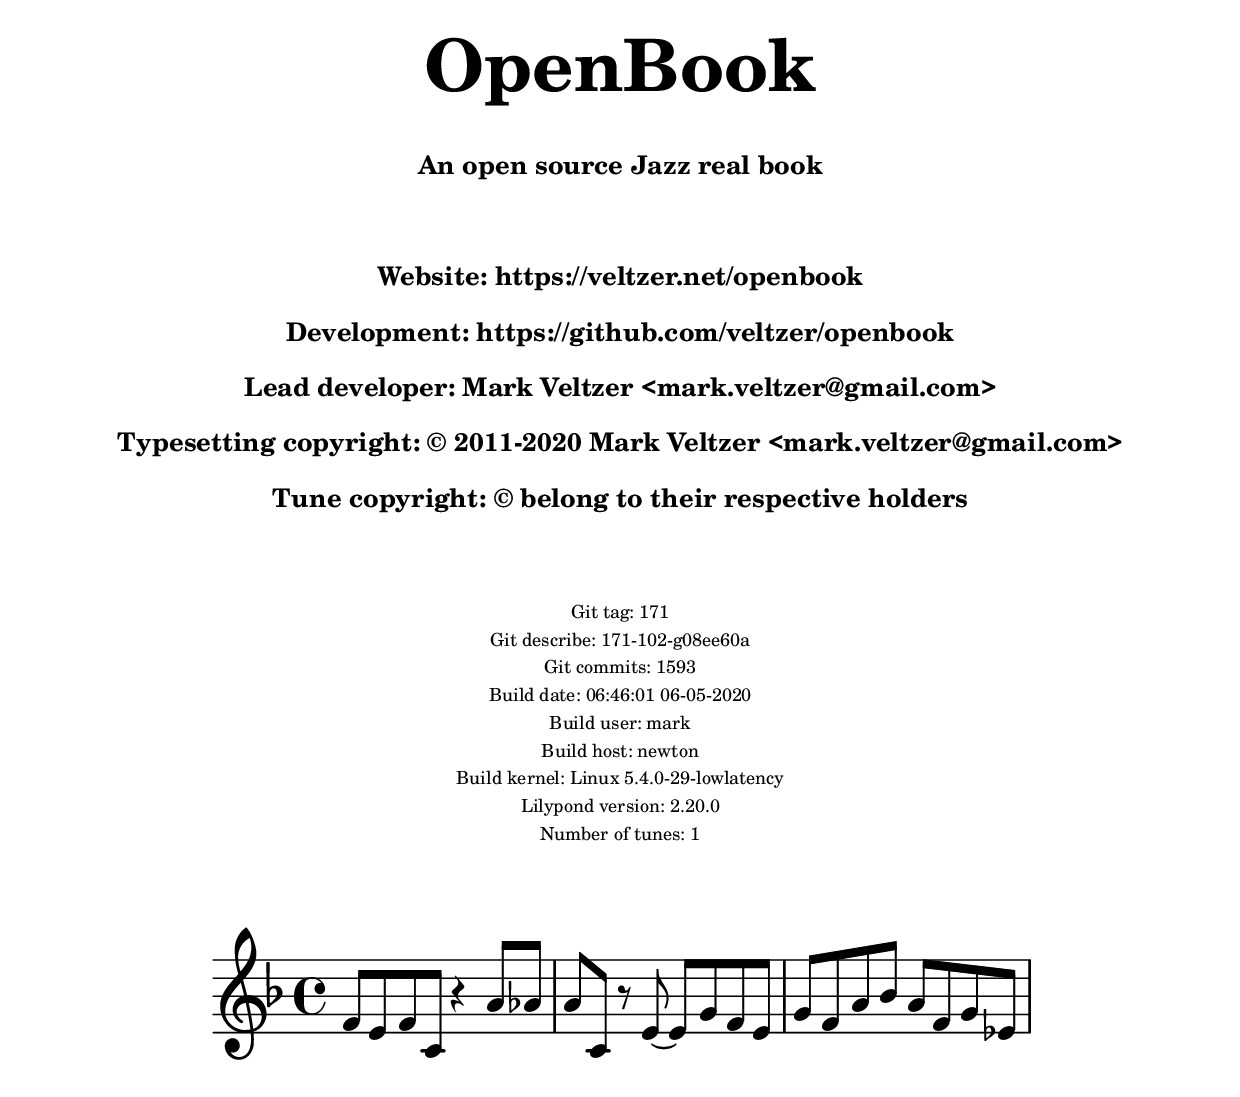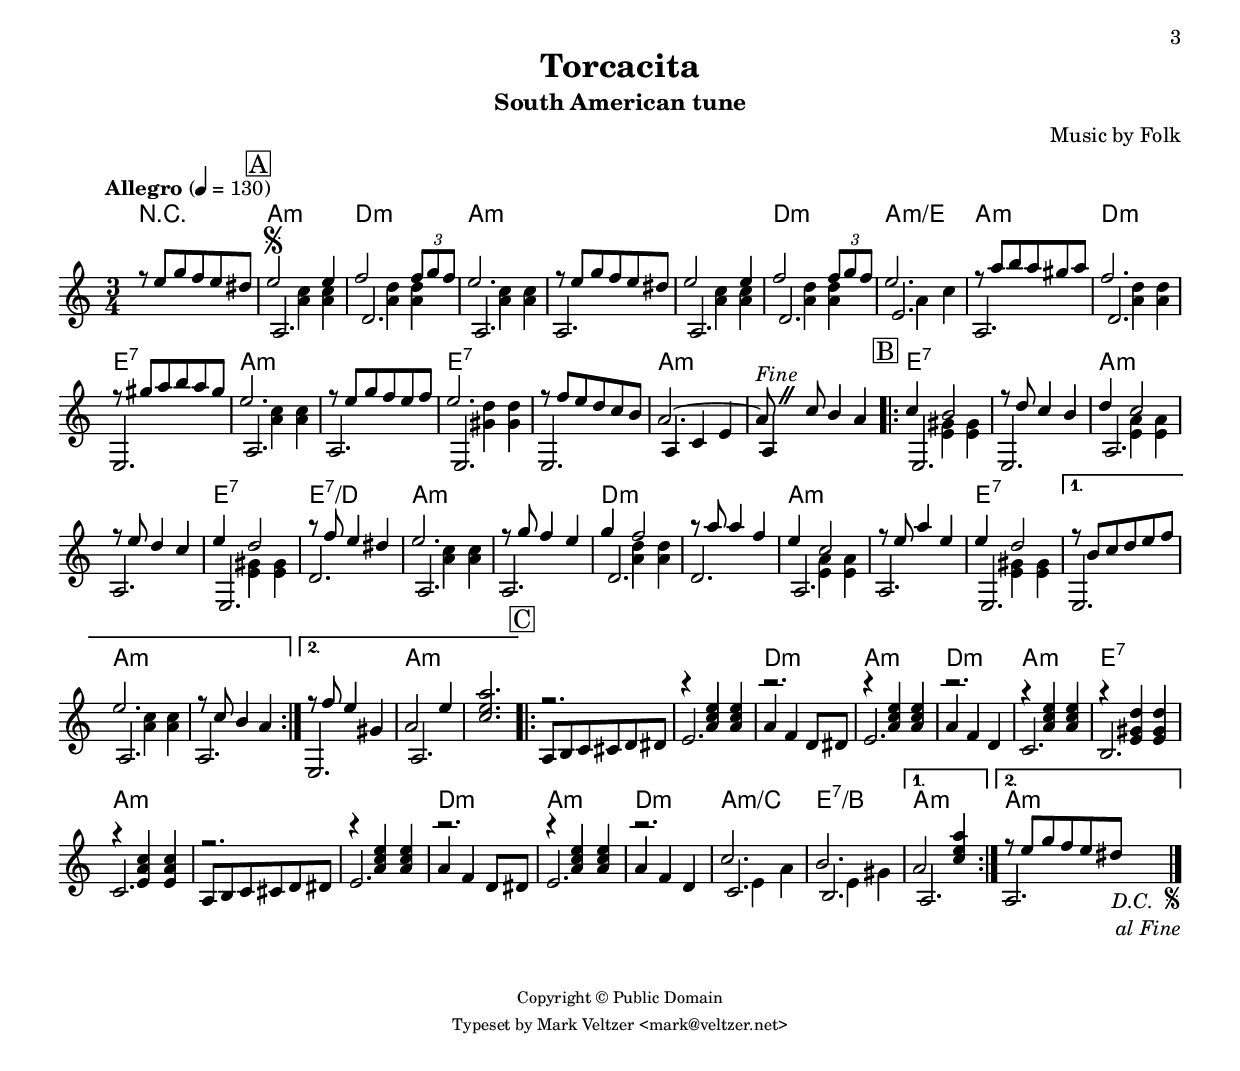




% lets emit the definitions

% end verbatim - this comment is a hack to prevent texinfo.tex
% from choking on non-European UTF-8 subsets

% this version tag will keep me compiling only on this version of lilypond.
%=====================================================================

\version "2.20.0"

% lets define a variable to hold the formatted build date (man 3 strftime):
%date=#(strftime "%T %d-%m-%Y" (localtime (current-time)))
%lilypond_version=#(lilypond-version)

% setting instruments for midi generation (bah - this doesn't work...)
%=====================================================================
%\set ChordNames.midiInstrument = #"acoustic grand"
%\set Staff.midiInstrument = #"flute"
%\set PianoStaff.instrumentName = #"acoustic grand"
% do not show chords unless they change...
%\set chordChanges = ##t

% number of staffs per page (this does not work because of my breaks)
%\paper {
%	system-count = #7
%}

\paper {
%% reduce spaces between systems and the bottom (taken from the lilypond
%% documentation and found the relevant variable)
%% the result of this is that I can fit 8 single staffs in one page
%% which is ideal for Jazz (think 32 bar divided into 8 lines of 4 bars each...).
%% I should really only apply this thing for Jazz tunes but that is a TODO item.
%% default is 4\mm - 3 already causes 8 staffs to take 2 pages
	between-system-padding = 2\mm
%% default is 20\mm
%% between-system-space = 16\mm
%% ragged-last-bottom = ##f
%% ragged-bottom = ##f

%% make lilypond increase the distance of the footer from the bottom of the page
%% it seems that if you don't do something like this you're going to have
%% a real problem seeing the footer in postscript printing....
%%bottom-margin = 2.5\cm

%% from /usr/share/lilypond/2.12.3/ly/titling-init.ly
%% to stop lilypond from printing footers...
	oddFooterMarkup = \markup {}

%% prevent lilypond from printing the headers...

	scoreTitleMarkup = \markup {}
	bookTitleMarkup = \markup {}
}
\layout {
%% don't have the first line indented
	indent = 0.0 \cm
%% don't know what this is (taken from Laurent Martelli...)
%%textheight = 1.5\cm

	\context {
		\Score
	%% change the size of the text fonts
	%%\override LyricText #'font-family = #'typewriter
		\override LyricText #'font-size = #'-2

	%% set the style of the chords to Jazz - I don't see this making any effect
		\override ChordName #'style = #'jazz
	%%\override ChordName #'word-space = #2

	%% set the chord size and font
	%%\override ChordName #'font-series = #'bold
	%%\override ChordName #'font-family = #'roman
	%%\override ChordName #'font-size = #-1

	%% don't show bar numbers (for jazz it makes it too cluttery)
		\remove "Bar_number_engraver"
	}
}
% reduce the font size (taken from the lilypond info documentation, default is 20)
#(set-global-staff-size 17.82)

% There is no need to set the paper size to a4 since it is the default.
% make lilypond use paper of size a4 (Is this the default ?!?)
%#(set-default-paper-size "a4")
%)

% Don't have textedit:// links for every note in the pdf file.
% This reduces the size of the pdf by a lot
\pointAndClickOff

% chord related matters
myChordDefinitions={
	<c ees ges bes des' fes' aes'>-\markup \super {7alt}
	<c e g bes f'>-\markup \super {7sus}
	<c e g bes d f'>-\markup \super {9sus}
	<c e g f'>-\markup \super {sus}
	<c ees ges bes>-\markup { "m" \super { "7 " \flat "5" } }
	<c ees ges beses>-\markup { "dim" \super { "7" } }
	<c ees ges>-\markup { "dim" }
%%<c e g b>-\markup { "maj7" }
	<c e gis bes d'>-\markup { \super { "9 " \sharp "5" } }
	<c e g bes d' a'>-\markup \super {13}
	<c e g bes d' fis'>-\markup { \super { "9 " \sharp "11" } }
}
myChordExceptions=#(append
	(sequential-music-to-chord-exceptions myChordDefinitions #t)
	ignatzekExceptions
)

% some macros to be reused all over
% =====================================================================
myBreak=\break
% do line breaks really matter?
myEndLine=\break
%myEndLine={}
myEndLineVoltaNotLast={}
myEndLineVoltaLast=\break
myEndLineVolta=\break
partBar=\bar "||"
endBar=\bar "|."
startBar=\bar ".|"
startRepeat=\bar "|:"
endRepeat=\bar ":|"
startTune={}
endTune=\bar "|."
myFakeEndLine={}
mySegno=\mark \markup { \musicglyph #"scripts.segno" }
myCoda=\mark \markup { \musicglyph #"scripts.coda" }

% some functions to be reused all over
% =====================================================================
% A wrapper for section markers that allows us to control their formatting

% You can have a circle instead of a box using:
% \mark \markup { \circle #mark }
myMark =
#(define-music-function
	(parser location mark)
	(markup?)
	#{
	\mark \markup { \box #mark }
	#})
myWordMark =
#(define-music-function
	(parser location mark)
	(markup?)
	#{
	\mark \markup { \box #mark }
	#})
% grace that does appoggiatura
%\grace $notes
myGrace = #(define-music-function (parser location notes) (ly:music?) #{ \appoggiatura $notes #})
% grace that does nothing
%myGrace = #(define-music-function (parser location notes) (ly:music?) #{ #})

% this is a macro that * really * breaks lines. You don't really need this since a regular \break will work
% AS LONG AS you have the '\remove Bar_engraver' enabled...
hardBreak={ \bar "" \break }
% a macro to make vertical space
verticalSpace=\markup { \null }

% macros to help in parenthesizing chords
% see the playground area for openbook and http://lilypond.1069038.n5.nabble.com/Parenthesizing-chord-names-td44370.html
#(define (left-parenthesis-ignatzek-chord-names in-pitches bass inversion context) (markup #:line ("(" (ignatzek-chord-names in-pitches bass inversion context))))
#(define (right-parenthesis-ignatzek-chord-names in-pitches bass inversion context) (markup #:line ((ignatzek-chord-names in-pitches bass inversion context) ")")))
#(define (parenthesis-ignatzek-chord-names in-pitches bass inversion context) (markup #:line ("(" (ignatzek-chord-names in-pitches bass inversion context) ")")))
LPC = { \once \set chordNameFunction = #left-parenthesis-ignatzek-chord-names }
RPC = { \once \set chordNameFunction = #right-parenthesis-ignatzek-chord-names }
OPC = { \once \set chordNameFunction = #parenthesis-ignatzek-chord-names }

% some macros for marking parts of jazz tunes
% =====================================================================
startSong={}
% If we want endings of parts to be denoted by anything we need
% to find a smarter function that this since this will tend
% to make other things disapper (repeat markings etc)
%endSong=\bar "|."
endSong={}
startPart={}
% If we want endings of parts to be denoted by anything we need
% to find a smarter function that this since this will tend
% to make other things disapper (repeat markings etc)
% endPart=\bar "||"
endPart={}
startChords={
%% this causes chords that do not change to disappear...
	\set chordChanges = ##t
%% use my own chord exceptions
	\set chordNameExceptions = #myChordExceptions
}
endChords={}


% lets always include guitar definitions
\include "predefined-guitar-fretboards.ly"

% book header
%\book {
%% this is the title page
	\bookpart {
		\markup {
			\column {
				\null
				\null
				\null
				\null
				\null
				\null
				\null
				\null
				\null
				\null
				\fill-line { \fontsize #11 \bold "OpenBook" }
				\null
				\null
				\fill-line { \larger \larger \bold "An open source Jazz real book" }
				\null
				\null
				\null
				\fill-line {
					\huge \bold \concat {
						"Website: "
						\with-url #"https://veltzer.net/openbook" https://veltzer.net/openbook
					}
				}
				\null
				\fill-line {
					\huge \bold \concat {
						"Development: "
						\with-url #"https://github.com/veltzer/openbook" https://github.com/veltzer/openbook
					}
				}
				\null
				\fill-line {
					\huge \bold \concat {
						"Lead developer: Mark Veltzer "
						"<" \with-url #"mailto:mark.veltzer@gmail.com" mark.veltzer@gmail.com ">"
					}
				}
				\null
				\fill-line {
					\huge \bold \concat {
						"Typesetting copyright: © 2011-"
						2020
						" Mark Veltzer "
						"<" \with-url #"mailto:mark.veltzer@gmail.com" mark.veltzer@gmail.com ">"
					}
				}
				\null
				\fill-line { \huge \bold "Tune copyright: © belong to their respective holders" }
				\null
				\null
				\null
				\fill-line { \small "Git tag: 171" }
				\fill-line { \small "Git describe: 171-102-g08ee60a" }
				\fill-line { \small "Git commits: 1593" }
				\fill-line { \small "Build date: 06:46:01 06-05-2020" }
				\fill-line { \small "Build user: mark" }
				\fill-line { \small "Build host: newton" }
				\fill-line { \small "Build kernel: Linux 5.4.0-29-lowlatency" }
				\fill-line { \small "Lilypond version: 2.20.0" }
				\fill-line { \small "Number of tunes: 1" }
				\null
				\null
				\null
			}
		}
		\score {
			<<
				\new Staff="Melody" {
					\new Voice="Voice"
					\relative c' {
						\time 4/4
						\key f \major
						\set fontSize = #-3
						f8 e f c r4 a'8 aes | a c, r e~ e g f e | g f a bes a f g ees
					}
				}
			>>
			\layout {
				#(layout-set-staff-size 35)
				indent = 2.6\cm
			}
		}
	}

\markuplist \table-of-contents
\pageBreak

% from here everything needs to go into a loop

% include anything the user wants before the bookpart starts



PartChords=\chordmode {
	\startSong
	\startChords

%% there is no need to worry about which instrument plays the chords
%% since they will not be heard...

	r2. |

	a:m | d:m | a2.*2:m | \myFakeEndLine
	a2.:m | d:m | a:m/e | a:m | \myFakeEndLine
	d:m | e:7 | a2.*2:m | \myFakeEndLine
	e:7 | a:m | \myFakeEndLine

	\repeat volta 2 {
		e2.*2:7 | a:m | \myFakeEndLine
		e2.:7 | e:7/d | a2.*2:m | \myFakeEndLine
		d:m | a:m | \myFakeEndLine
		e2.:7 |
	} \alternative {
		{ e2.:7 | a2.*2:m | }
		{ e2.:7 | a2.*2:m | }
	} \myFakeEndLine

	\repeat volta 2 {
		a2.*2:m | d2.:m | a:m | \myFakeEndLine
		d:m | a:m | e:7 | a:m | \myFakeEndLine
		a2.*2:m | d2.:m | a:m | \myFakeEndLine
		d:m | a:m/c | e:7/b |
	} \alternative {
		{ a:m | }
		{ a:m | }
	} \myFakeEndLine

	\endChords
	\endSong
}

PartHighVoice=\relative c' {

	\tempo "Allegro" 4 = 130
	\time 3/4
	\key c \major

%% this is to let lily know that this is voice one
	\voiceOne

	r8 e' g f e dis |

	\myMark "A"
	e2\segno e4 | f2 \tuplet 3/2 {f8 g f} | e2. | r8 e g f e dis | \myFakeEndLine
	e2 e4 | f2 \tuplet 3/2 {f8 g f} | e2. | r8 a b a gis a | \myFakeEndLine
	f2. | r8 gis a b a gis | e2. | r8 e g f e f | \myFakeEndLine
	e2. | r8 f e d c b | a2. ~ | a8-\markup { \italic "Fine" }
	\override BreathingSign.text = \markup {
		\musicglyph #"scripts.caesura.straight"
	}
	\breathe
	c b4 a | \myFakeEndLine

	\myMark "B"
	\repeat volta 2 {
		c4 b2 | r8 d c4 b | d c2 | r8 e d4 c | \myFakeEndLine
		e d2 | r8 f e4 dis | e2. | r8 g f4 e | \myFakeEndLine
		g f2 | r8 a a4 f | e c2 | r8 e a4 e | \myFakeEndLine
		e d2 |
	} \alternative {
		{ r8 b c d e f | e2. | r8 c b4 a | }
		{ r8 f' e4 gis, | a2 e'4 | <c e a>2. | }
	} \myFakeEndLine

	\myMark "C"
	\repeat volta 2 {
		r2. | r4 <a c e> <a c e> | r2. | r4 <a c e> <a c e> | \myFakeEndLine
		r2. | r4 <a c e> <a c e> | r4 <e gis d'> <e gis d'> | r4 <e a c> <e a c> | \myFakeEndLine
		r2. | r4 <a c e> <a c e> | r2. | r4 <a c e> <a c e> | \myFakeEndLine
		r2. | c | b |
	} \alternative {
		{ a2 <c e a>4 | }
		{ r8 e g f e dis_\markup {
			\center-column {
				\line
				{ \italic "D.C. "
				\tiny \raise #1
				\musicglyph #"scripts.segno"
				}
				\italic " al Fine"
			}
		} | }
	} \myFakeEndLine

	\endTune
}

PartMidVoice=\relative c' {
	\time 3/4

%% this is to let lily know that this is voice one
	\voiceTwo

	s2. |

	s4 <a' c> <a c> | s <a d> <a d> | s <a c> <a c> | s2. |
	s4 <a c> <a c> | s <a d> <a d> | s a c | s2. |
	s4 <a d> <a d> | s2. | s4 <a c> <a c> | s2. |
	s4 <gis d'> <gis d'> | s2. | s | s |

	\repeat volta 2 {
		s4 <e gis> <e gis> | s2. | s4 <e a> <e a> | s2. |
		s4 <e gis> <e gis> | s2. | s4 <a c> <a c> | s2. |
		s4 <a d> <a d> | s2. | s4 <e a> <e a> | s2. |
		s4 <e gis> <e gis> |
	} \alternative {
		{ s2. | s4 <a c> <a c> | s2. | }
		{ s2. | s2. | s2. | }
	}

	\repeat volta 2 {
		s2. | s2. | s2. | s2. |
		s2. | s2. | s2. | s2. |
		s2. | s2. | s2. | s2. |
		s2. | s4 e a | s e gis |
	} \alternative {
		{ s2. | }
		{ s2. | }
	}
}

PartLowVoice=\relative c' {
	\time 3/4

%% this is to let lily know that this is voice one
	\voiceThree

	s2. |

	a2. | d | a | a |
	a | d | e | a, |
	d | e, | a | a |
	e | e | a4 c e | a, s s |

	\repeat volta 2 {
		e2. | e | a | a |
		e | d' | a | a |
		d | d | a | a |
		e |
	} \alternative {
		{ e | a | a | }
		{ e | a | s | }
	}

	\repeat volta 2 {
		a8 b c cis d dis | e2. | a4 f d8 dis | e2. |
		a4 f d | c2. | b | c |
		a8 b c cis d dis | e2. | a4 f d8 dis | e2. |
		a4 f d | c2. | b |
	} \alternative {
		{ a | }
		{ a | }
	}
}



\bookpart {

% this causes the variables to be defined...











% now play with the variables that depend on language



% calculate the tag line


% calculate the typesetby




\tocItem \markup "Torcacita / Folk"





% taken from "/usr/share/lilypond/2.12.3/ly/titling-init.ly"
\markup {
	\column {
		\override #'(baseline-skip . 3.5)
		\column {
			\huge \larger \bold
			\fill-line { \larger "Torcacita" }
			\fill-line { \large \smaller \bold \larger "South American tune" }
			\fill-line {
				""
				"Music by Folk"
			}
			\fill-line {
				""
			}
		}
	}
}
\noPageBreak






% score for printing
\score {
	<<
		\new ChordNames="Partchords" \PartChords
		\new Staff="Melody" <<
			\new Voice="highvoice" \PartHighVoice
			\new Voice="midvoice" \PartMidVoice
			\new Voice="lowvoice" \PartLowVoice
		>>
	>>
	\layout {
	}
}


\noPageBreak
\markup \column {
%% just a little space
	\null
	\fill-line {
		\smaller \smaller { "Copyright © Public Domain" }
	}
	\fill-line {
		\smaller \smaller { "Typeset by Mark Veltzer <mark@veltzer.net>" }
	}
}



}


% book footer
%}
